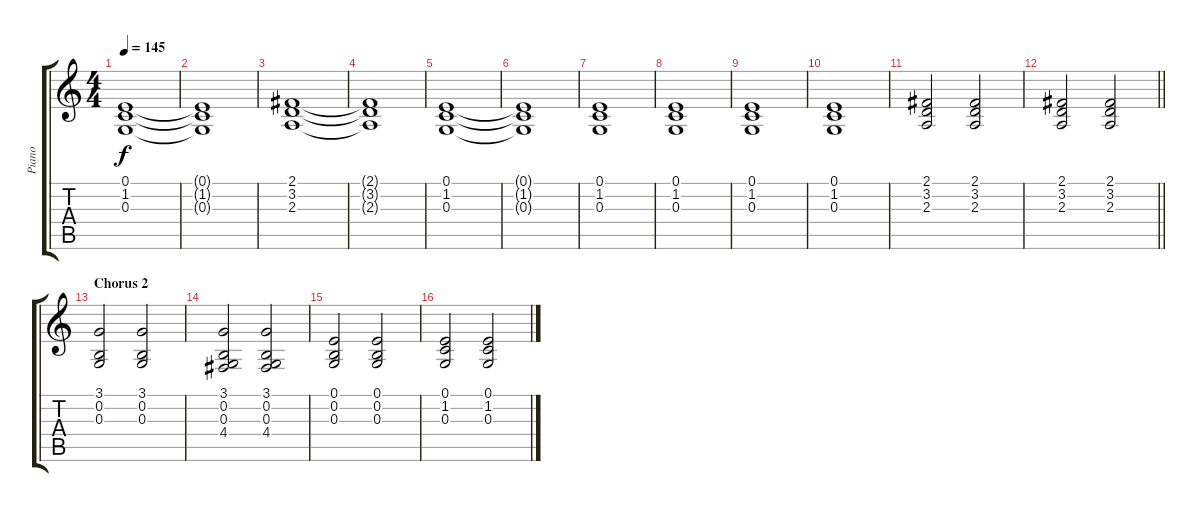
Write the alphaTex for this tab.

\track ("Piano" "Piano") {instrument acousticgrandpiano}
\staff {score tabs}
\tuning (E4 B3 G3 D3 A2 E2) {hide}
\ts (4 4)
\tempo 145
\clef g2
\ks c
(0.1 1.2 0.3).1{dy f} |
(0.1{t} 1.2{t} 0.3{t}).1 |
(2.1 3.2 2.3).1 |
(2.1{t} 3.2{t} 2.3{t}).1 |
(0.1 1.2 0.3).1 |
(0.1{t} 1.2{t} 0.3{t}).1 |
(0.1 1.2 0.3).1 |
(0.1 1.2 0.3).1 |
(0.1 1.2 0.3).1 |
(0.1 1.2 0.3).1 |
(2.1 3.2 2.3).2 (2.1 3.2 2.3).2 |
\barLineRight lightlight
(2.1 3.2 2.3).2 (2.1 3.2 2.3).2 |
\section ("" "Chorus 2")
(3.1 0.2 0.3).2 (3.1 0.2 0.3).2 |
(3.1 0.2 0.3 4.4).2 (3.1 0.2 0.3 4.4).2 |
(0.1 0.2 0.3).2 (0.1 0.2 0.3).2 |
(0.1 1.2 0.3).2 (0.1 1.2 0.3).2
